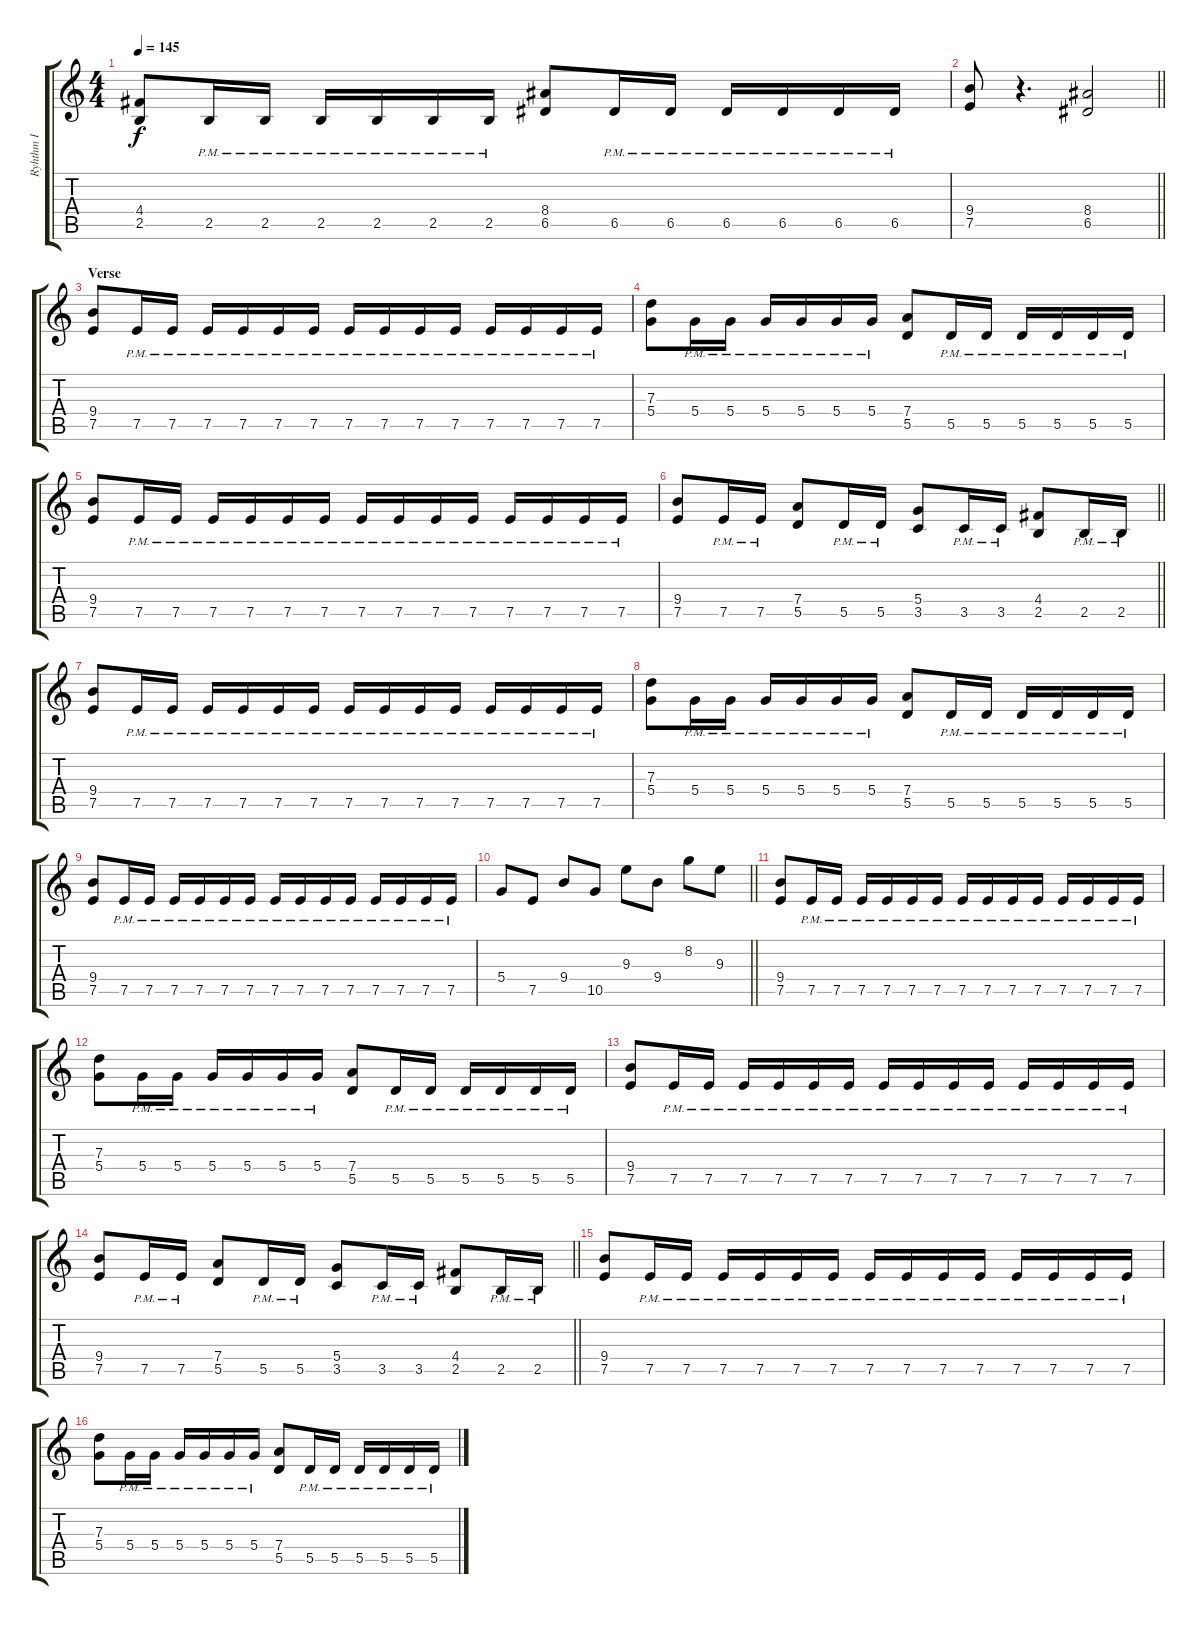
\track ("Ryhthm I" "Ryhthm I") {instrument distortionguitar}
\staff {score tabs}
\tuning (E4 B3 G3 D3 A2 E2) {hide}
\ts (4 4)
\tempo 145
\clef g2
\ks c
(4.4 2.5).8{dy f} 2.5{pm}.16 2.5{pm}.16 2.5{pm}.16 2.5{pm}.16 2.5{pm}.16 2.5{pm}.16 (8.4 6.5).8 6.5{pm}.16 6.5{pm}.16 6.5{pm}.16 6.5{pm}.16 6.5{pm}.16 6.5{pm}.16 |
\barLineRight lightlight
(9.4 7.5).8 r.4{d} (8.4 6.5).2 |
\section ("" "Verse")
(9.4 7.5).8 7.5{pm}.16 7.5{pm}.16 7.5{pm}.16 7.5{pm}.16 7.5{pm}.16 7.5{pm}.16 7.5{pm}.16 7.5{pm}.16 7.5{pm}.16 7.5{pm}.16 7.5{pm}.16 7.5{pm}.16 7.5{pm}.16 7.5{pm}.16 |
(7.3 5.4).8 5.4{pm}.16 5.4{pm}.16 5.4{pm}.16 5.4{pm}.16 5.4{pm}.16 5.4{pm}.16 (7.4 5.5).8 5.5{pm}.16 5.5{pm}.16 5.5{pm}.16 5.5{pm}.16 5.5{pm}.16 5.5{pm}.16 |
(9.4 7.5).8 7.5{pm}.16 7.5{pm}.16 7.5{pm}.16 7.5{pm}.16 7.5{pm}.16 7.5{pm}.16 7.5{pm}.16 7.5{pm}.16 7.5{pm}.16 7.5{pm}.16 7.5{pm}.16 7.5{pm}.16 7.5{pm}.16 7.5{pm}.16 |
\barLineRight lightlight
(9.4 7.5).8 7.5{pm}.16 7.5{pm}.16 (7.4 5.5).8 5.5{pm}.16 5.5{pm}.16 (5.4 3.5).8 3.5{pm}.16 3.5{pm}.16 (4.4 2.5).8 2.5{pm}.16 2.5{pm}.16 |
\section ("" "")
(9.4 7.5).8 7.5{pm}.16 7.5{pm}.16 7.5{pm}.16 7.5{pm}.16 7.5{pm}.16 7.5{pm}.16 7.5{pm}.16 7.5{pm}.16 7.5{pm}.16 7.5{pm}.16 7.5{pm}.16 7.5{pm}.16 7.5{pm}.16 7.5{pm}.16 |
(7.3 5.4).8 5.4{pm}.16 5.4{pm}.16 5.4{pm}.16 5.4{pm}.16 5.4{pm}.16 5.4{pm}.16 (7.4 5.5).8 5.5{pm}.16 5.5{pm}.16 5.5{pm}.16 5.5{pm}.16 5.5{pm}.16 5.5{pm}.16 |
(9.4 7.5).8 7.5{pm}.16 7.5{pm}.16 7.5{pm}.16 7.5{pm}.16 7.5{pm}.16 7.5{pm}.16 7.5{pm}.16 7.5{pm}.16 7.5{pm}.16 7.5{pm}.16 7.5{pm}.16 7.5{pm}.16 7.5{pm}.16 7.5{pm}.16 |
\barLineRight lightlight
5.4.8 7.5.8 9.4.8 10.5.8 9.3.8 9.4.8 8.2.8 9.3.8 |
\section ("" "")
(9.4 7.5).8 7.5{pm}.16 7.5{pm}.16 7.5{pm}.16 7.5{pm}.16 7.5{pm}.16 7.5{pm}.16 7.5{pm}.16 7.5{pm}.16 7.5{pm}.16 7.5{pm}.16 7.5{pm}.16 7.5{pm}.16 7.5{pm}.16 7.5{pm}.16 |
(7.3 5.4).8 5.4{pm}.16 5.4{pm}.16 5.4{pm}.16 5.4{pm}.16 5.4{pm}.16 5.4{pm}.16 (7.4 5.5).8 5.5{pm}.16 5.5{pm}.16 5.5{pm}.16 5.5{pm}.16 5.5{pm}.16 5.5{pm}.16 |
(9.4 7.5).8 7.5{pm}.16 7.5{pm}.16 7.5{pm}.16 7.5{pm}.16 7.5{pm}.16 7.5{pm}.16 7.5{pm}.16 7.5{pm}.16 7.5{pm}.16 7.5{pm}.16 7.5{pm}.16 7.5{pm}.16 7.5{pm}.16 7.5{pm}.16 |
\barLineRight lightlight
(9.4 7.5).8 7.5{pm}.16 7.5{pm}.16 (7.4 5.5).8 5.5{pm}.16 5.5{pm}.16 (5.4 3.5).8 3.5{pm}.16 3.5{pm}.16 (4.4 2.5).8 2.5{pm}.16 2.5{pm}.16 |
\section ("" "")
(9.4 7.5).8 7.5{pm}.16 7.5{pm}.16 7.5{pm}.16 7.5{pm}.16 7.5{pm}.16 7.5{pm}.16 7.5{pm}.16 7.5{pm}.16 7.5{pm}.16 7.5{pm}.16 7.5{pm}.16 7.5{pm}.16 7.5{pm}.16 7.5{pm}.16 |
(7.3 5.4).8 5.4{pm}.16 5.4{pm}.16 5.4{pm}.16 5.4{pm}.16 5.4{pm}.16 5.4{pm}.16 (7.4 5.5).8 5.5{pm}.16 5.5{pm}.16 5.5{pm}.16 5.5{pm}.16 5.5{pm}.16 5.5{pm}.16
